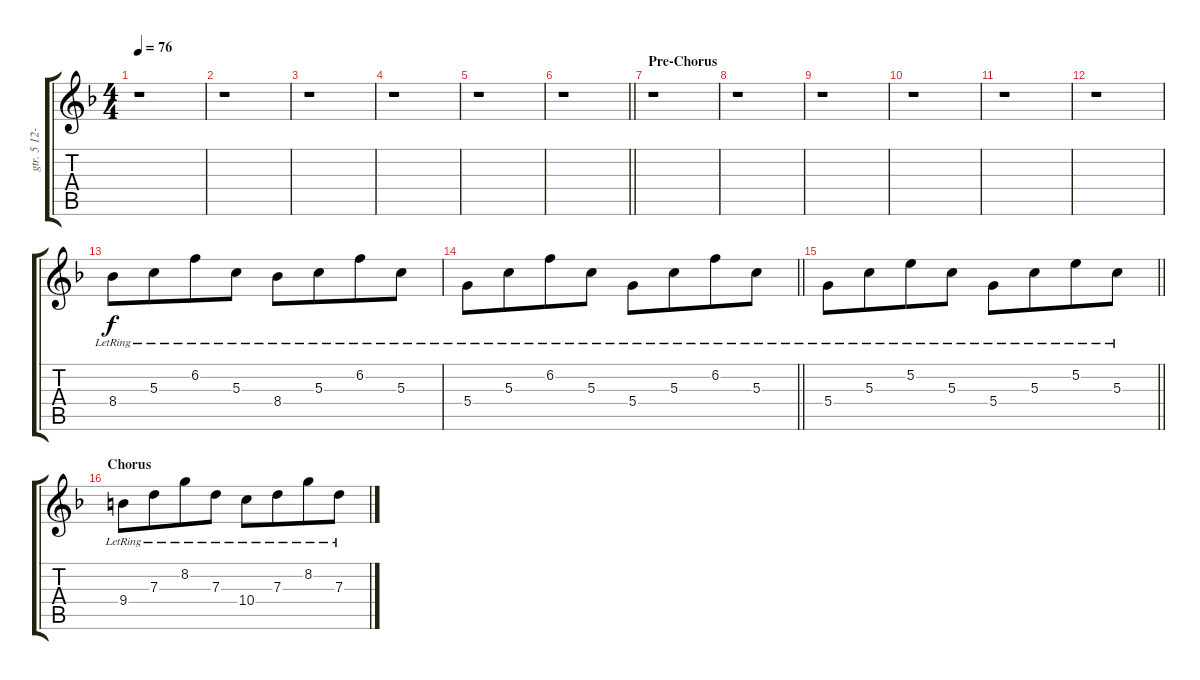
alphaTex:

\track ("gtr. 5 12-String" "gtr. 5 12-") {instrument overdrivenguitar}
\staff {score tabs}
\tuning (E4 B3 G3 D3 A2 E2) {hide}
\ts (4 4)
\tempo 76
\clef g2
\ks f
r.1{dy f} |
r.1 |
r.1 |
r.1 |
r.1 |
\barLineRight lightlight
r.1 |
\section ("" "Pre-Chorus")
r.1 |
r.1 |
r.1 |
r.1 |
r.1 |
r.1 |
8.4{lr}.8 5.3{lr}.8{beam merge} 6.2{lr}.8 5.3{lr}.8 8.4{lr}.8 5.3{lr}.8{beam merge} 6.2{lr}.8 5.3{lr}.8 |
\barLineRight lightlight
5.4{lr}.8 5.3{lr}.8{beam merge} 6.2{lr}.8 5.3{lr}.8 5.4{lr}.8 5.3{lr}.8{beam merge} 6.2{lr}.8 5.3{lr}.8 |
\barLineRight lightlight
5.4{lr}.8 5.3{lr}.8{beam merge} 5.2{lr}.8 5.3{lr}.8 5.4{lr}.8 5.3{lr}.8{beam merge} 5.2{lr}.8 5.3{lr}.8 |
\section ("" "Chorus")
9.4{lr}.8 7.3{lr}.8{beam merge} 8.2{lr}.8 7.3{lr}.8 10.4{lr}.8 7.3{lr}.8{beam merge} 8.2{lr}.8 7.3{lr}.8
